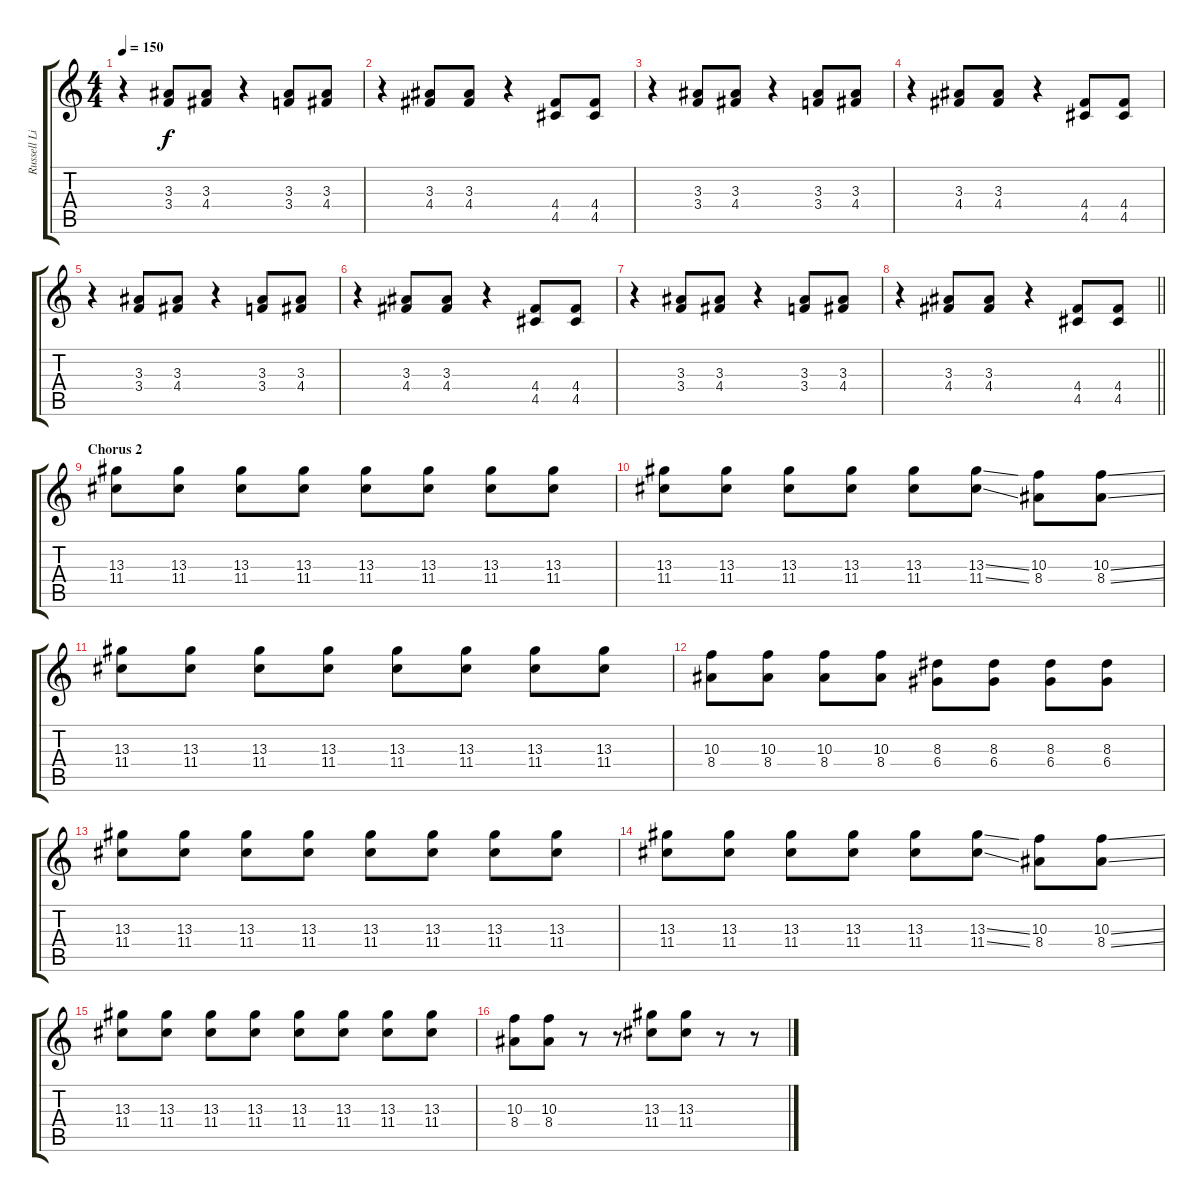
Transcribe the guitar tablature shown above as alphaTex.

\track ("Russell Lissack (Lead Guitar)" "Russell Li") {instrument overdrivenguitar}
\staff {score tabs}
\tuning (E4 B3 G3 D3 A2 E2) {hide}
\ts (4 4)
\tempo 150
\clef g2
\ks c
r.4{dy f} (3.3 3.4).8 (3.3 4.4).8 r.4 (3.3 3.4).8 (3.3 4.4).8 |
r.4 (3.3 4.4).8 (3.3 4.4).8 r.4 (4.4 4.5).8 (4.4 4.5).8 |
r.4 (3.3 3.4).8 (3.3 4.4).8 r.4 (3.3 3.4).8 (3.3 4.4).8 |
r.4 (3.3 4.4).8 (3.3 4.4).8 r.4 (4.4 4.5).8 (4.4 4.5).8 |
r.4 (3.3 3.4).8 (3.3 4.4).8 r.4 (3.3 3.4).8 (3.3 4.4).8 |
r.4 (3.3 4.4).8 (3.3 4.4).8 r.4 (4.4 4.5).8 (4.4 4.5).8 |
r.4 (3.3 3.4).8 (3.3 4.4).8 r.4 (3.3 3.4).8 (3.3 4.4).8 |
\barLineRight lightlight
r.4 (3.3 4.4).8 (3.3 4.4).8 r.4 (4.4 4.5).8 (4.4 4.5).8 |
\section ("" "Chorus 2")
(13.3 11.4).8 (13.3 11.4).8 (13.3 11.4).8 (13.3 11.4).8 (13.3 11.4).8 (13.3 11.4).8 (13.3 11.4).8 (13.3 11.4).8 |
(13.3 11.4).8 (13.3 11.4).8 (13.3 11.4).8 (13.3 11.4).8 (13.3 11.4).8 (13.3{ss} 11.4{ss}).8 (10.3 8.4).8 (10.3{ss} 8.4{ss}).8 |
(13.3 11.4).8 (13.3 11.4).8 (13.3 11.4).8 (13.3 11.4).8 (13.3 11.4).8 (13.3 11.4).8 (13.3 11.4).8 (13.3 11.4).8 |
(10.3 8.4).8 (10.3 8.4).8 (10.3 8.4).8 (10.3 8.4).8 (8.3 6.4).8 (8.3 6.4).8 (8.3 6.4).8 (8.3 6.4).8 |
(13.3 11.4).8 (13.3 11.4).8 (13.3 11.4).8 (13.3 11.4).8 (13.3 11.4).8 (13.3 11.4).8 (13.3 11.4).8 (13.3 11.4).8 |
(13.3 11.4).8 (13.3 11.4).8 (13.3 11.4).8 (13.3 11.4).8 (13.3 11.4).8 (13.3{ss} 11.4{ss}).8 (10.3 8.4).8 (10.3{ss} 8.4{ss}).8 |
(13.3 11.4).8 (13.3 11.4).8 (13.3 11.4).8 (13.3 11.4).8 (13.3 11.4).8 (13.3 11.4).8 (13.3 11.4).8 (13.3 11.4).8 |
(10.3 8.4).8 (10.3 8.4).8 r.8 r.8 (13.3 11.4).8 (13.3 11.4).8 r.8 r.8
